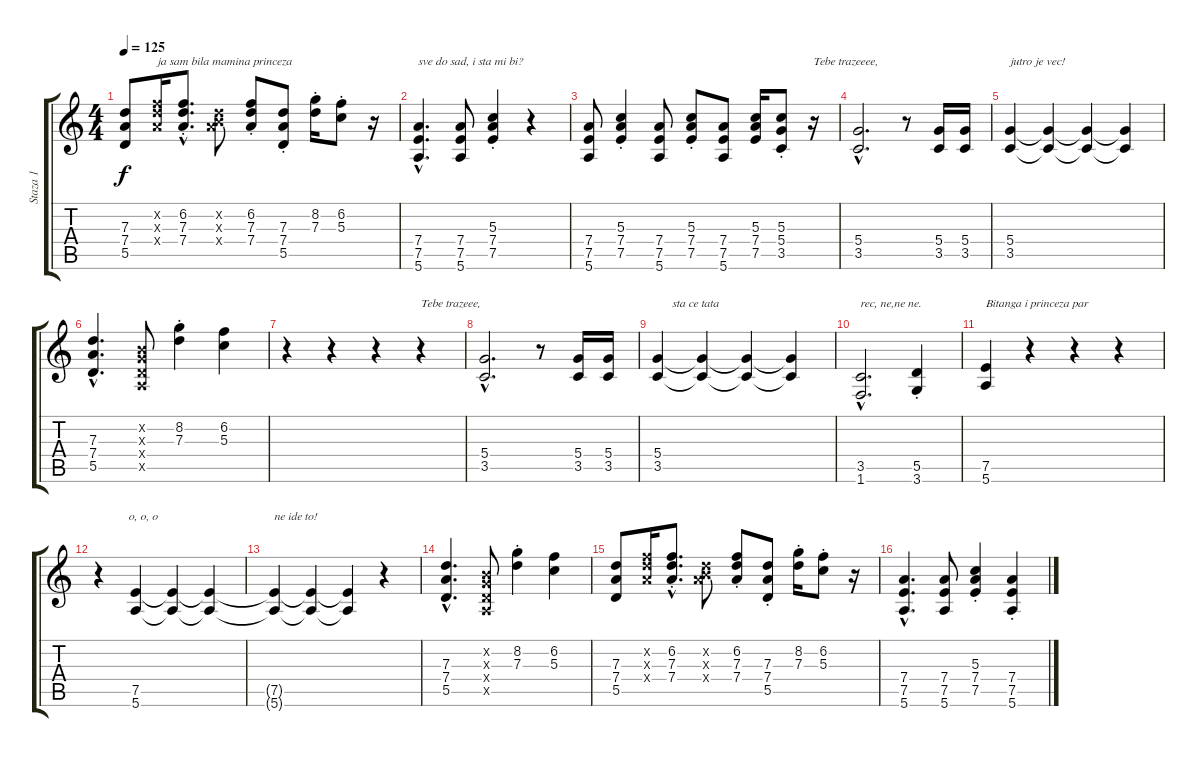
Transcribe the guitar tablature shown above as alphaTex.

\track ("Staza 1" "Staza 1") {instrument distortionguitar}
\staff {score tabs}
\tuning (E4 B3 G3 D3 A2 E2) {hide}
\ts (4 4)
\tempo 125
\clef g2
\ks c
(7.3 7.4 5.5).8{dy f} (6.2{x} 7.3{x} 7.4{x}).16{txt "ja sam bila mamina princeza"} (6.2{hac st} 7.3{hac st} 7.4{hac st}).8{d} (0.2{x} 7.3{x} 7.4{x}).8 (6.2{st} 7.3{st} 7.4{st}).8 (7.3{st} 7.4{st} 5.5{st}).8 (8.2{st} 7.3{st}).16 (6.2{st} 5.3{st}).8 r.16 |
(7.4{hac} 7.5{hac} 5.6{hac}).4{d txt "sve do sad, i sta mi bi?"} (7.4 7.5 5.6).8 (5.3{st} 7.4{st} 7.5{st}).4 r.4 |
(7.4 7.5 5.6).8 (5.3{st} 7.4{st} 7.5{st}).4 (7.4 7.5 5.6).8 (5.3{st} 7.4{st} 7.5{st}).8 (7.4 7.5 5.6).8 (5.3 7.4 7.5).16 (5.3{st} 5.4{st} 3.5{st}).8 r.16{txt "Tebe trazeeee,"} |
(5.4{hac} 3.5{hac}).2{d} r.8 (5.4 3.5).16 (5.4 3.5).16 |
(5.4 3.5).4{txt "jutro je vec!"} (5.4{t} 3.5{t}).4 (5.4{t} 3.5{t}).4 (5.4{t} 3.5{t}).4 |
(7.3{hac} 7.4{hac} 5.5{hac}).4{d} (0.2{x} 0.3{x} 0.4{x} 0.5{x}).8 (8.2{st} 7.3{st}).4 (6.2 5.3).4 |
r.4 r.4 r.4 r.4{txt "Tebe trazeee,"} |
(5.4{hac} 3.5{hac}).2{d} r.8 (5.4 3.5).16 (5.4 3.5).16 |
(5.4 3.5).4{txt "     sta ce tata "} (5.4{t} 3.5{t}).4 (5.4{t} 3.5{t}).4 (5.4{t} 3.5{t}).4 |
(3.5{hac} 1.6{hac}).2{d txt "rec, ne,ne ne."} (5.5{st} 3.6{st}).4 |
(7.5 5.6).4{txt "Bitanga i princeza par"} r.4 r.4 r.4 |
r.4{txt "          o, o, o "} (7.5 5.6).4 (7.5{t} 5.6{t}).4 (7.5{t} 5.6{t}).4 |
(7.5{t} 5.6{t}).4{txt "ne ide to!"} (7.5{t} 5.6{t}).4 (7.5{t} 5.6{t}).4 r.4 |
(7.3{hac} 7.4{hac} 5.5{hac}).4{d} (0.2{x} 0.3{x} 0.4{x} 0.5{x}).8 (8.2{st} 7.3{st}).4 (6.2 5.3).4 |
(7.3 7.4 5.5).8 (6.2{x} 7.3{x} 7.4{x}).16 (6.2{hac st} 7.3{hac st} 7.4{hac st}).8{d} (0.2{x} 7.3{x} 7.4{x}).8 (6.2{st} 7.3{st} 7.4{st}).8 (7.3{st} 7.4{st} 5.5{st}).8 (8.2{st} 7.3{st}).16 (6.2{st} 5.3{st}).8 r.16 |
(7.4{hac} 7.5{hac} 5.6{hac}).4{d} (7.4 7.5 5.6).8 (5.3{st} 7.4{st} 7.5{st}).4 (7.4{st} 7.5{st} 5.6{st}).4
